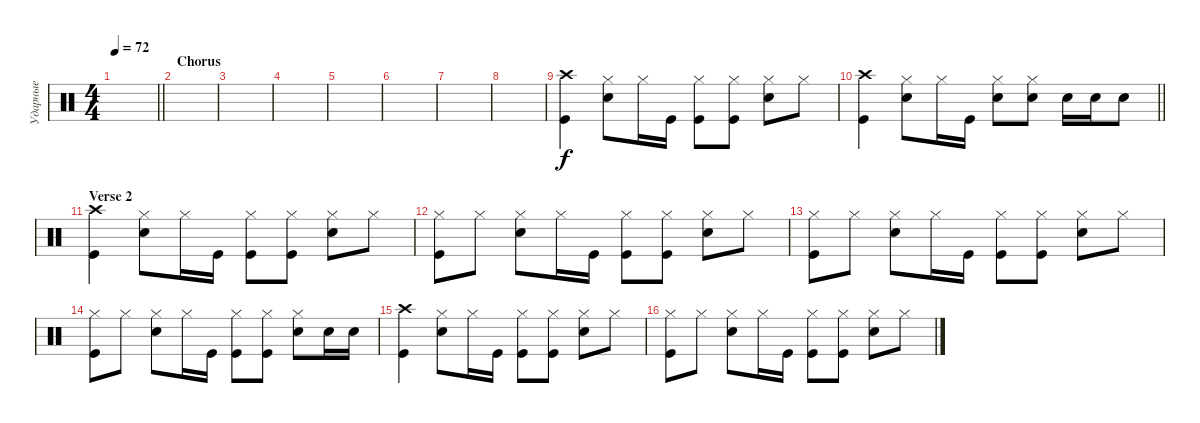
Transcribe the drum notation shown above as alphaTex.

\track ("Ударные" "Ударные") {instrument percussion}
\staff {score}
\articulation defaults
\ts (4 4)
\tempo 72
\clef neutral
\barLineRight lightlight
\ks c
|
\section ("" "Chorus")
|
|
|
|
|
|
|
("Kick (hit)" "Crash high (hit)").4 ("Snare (hit) 2" "Hi-Hat (closed)").8 "Hi-Hat (closed)".16 "Kick (hit)".16 ("Kick (hit)" "Hi-Hat (closed)").8 ("Kick (hit)" "Hi-Hat (closed)").8 ("Snare (hit) 2" "Hi-Hat (closed)").8 "Hi-Hat (closed)".8 |
\barLineRight lightlight
("Kick (hit)" "Crash high (hit)").4 ("Snare (hit) 2" "Hi-Hat (closed)").8 "Hi-Hat (closed)".16 "Kick (hit)".16 ("Snare (hit) 2" "Hi-Hat (closed)").8 ("Snare (hit) 2" "Hi-Hat (closed)").8 "Snare (hit) 2".16 "Snare (hit) 2".16 "Snare (hit) 2".8 |
\section ("" "Verse 2")
("Kick (hit)" "Crash high (hit)").4 ("Hi-Hat (closed)" "Snare (hit) 2").8 "Hi-Hat (closed)".16 "Kick (hit)".16 ("Hi-Hat (closed)" "Kick (hit)").8 ("Hi-Hat (closed)" "Kick (hit)").8 ("Hi-Hat (closed)" "Snare (hit) 2").8 "Hi-Hat (closed)".8 |
("Kick (hit)" "Hi-Hat (closed)").8 "Hi-Hat (closed)".8 ("Hi-Hat (closed)" "Snare (hit) 2").8 "Hi-Hat (closed)".16 "Kick (hit)".16 ("Hi-Hat (closed)" "Kick (hit)").8 ("Hi-Hat (closed)" "Kick (hit)").8 ("Hi-Hat (closed)" "Snare (hit) 2").8 "Hi-Hat (closed)".8 |
("Kick (hit)" "Hi-Hat (closed)").8 "Hi-Hat (closed)".8 ("Hi-Hat (closed)" "Snare (hit) 2").8 "Hi-Hat (closed)".16 "Kick (hit)".16 ("Hi-Hat (closed)" "Kick (hit)").8 ("Hi-Hat (closed)" "Kick (hit)").8 ("Hi-Hat (closed)" "Snare (hit) 2").8 "Hi-Hat (closed)".8 |
("Kick (hit)" "Hi-Hat (closed)").8 "Hi-Hat (closed)".8 ("Hi-Hat (closed)" "Snare (hit) 2").8 "Hi-Hat (closed)".16 "Kick (hit)".16 ("Hi-Hat (closed)" "Kick (hit)").8 ("Hi-Hat (closed)" "Kick (hit)").8 ("Hi-Hat (closed)" "Snare (hit) 2").8 "Snare (hit) 2".16 "Snare (hit) 2".16 |
("Kick (hit)" "Crash high (hit)").4 ("Hi-Hat (closed)" "Snare (hit) 2").8 "Hi-Hat (closed)".16 "Kick (hit)".16 ("Hi-Hat (closed)" "Kick (hit)").8 ("Hi-Hat (closed)" "Kick (hit)").8 ("Hi-Hat (closed)" "Snare (hit) 2").8 "Hi-Hat (closed)".8 |
("Kick (hit)" "Hi-Hat (closed)").8 "Hi-Hat (closed)".8 ("Hi-Hat (closed)" "Snare (hit) 2").8 "Hi-Hat (closed)".16 "Kick (hit)".16 ("Hi-Hat (closed)" "Kick (hit)").8 ("Hi-Hat (closed)" "Kick (hit)").8 ("Hi-Hat (closed)" "Snare (hit) 2").8 "Hi-Hat (closed)".8
